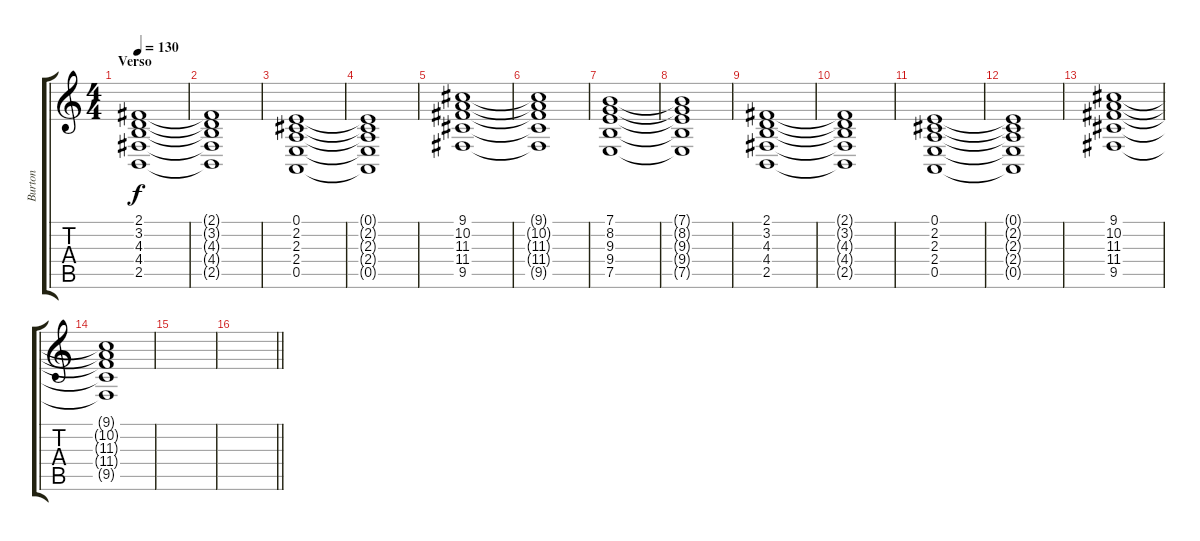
\track ("Burton" "Burton") {instrument whistle}
\staff {score tabs}
\tuning (E4 B3 G3 D3 A2 E2) {hide}
\ts (4 4)
\section ("" "Verso")
\tempo 130
\clef g2
\ks c
(2.1 3.2 4.3 4.4 2.5).1{dy f instrument electricpiano1} |
(2.1{t} 3.2{t} 4.3{t} 4.4{t} 2.5{t}).1 |
(0.1 2.2 2.3 2.4 0.5).1 |
(0.1{t} 2.2{t} 2.3{t} 2.4{t} 0.5{t}).1 |
(9.1 10.2 11.3 11.4 9.5).1 |
(9.1{t} 10.2{t} 11.3{t} 11.4{t} 9.5{t}).1 |
(7.1 8.2 9.3 9.4 7.5).1 |
(7.1{t} 8.2{t} 9.3{t} 9.4{t} 7.5{t}).1 |
(2.1 3.2 4.3 4.4 2.5).1{instrument electricpiano1} |
(2.1{t} 3.2{t} 4.3{t} 4.4{t} 2.5{t}).1 |
(0.1 2.2 2.3 2.4 0.5).1 |
(0.1{t} 2.2{t} 2.3{t} 2.4{t} 0.5{t}).1 |
(9.1 10.2 11.3 11.4 9.5).1 |
(9.1{t} 10.2{t} 11.3{t} 11.4{t} 9.5{t}).1 |
|
\barLineRight lightlight
